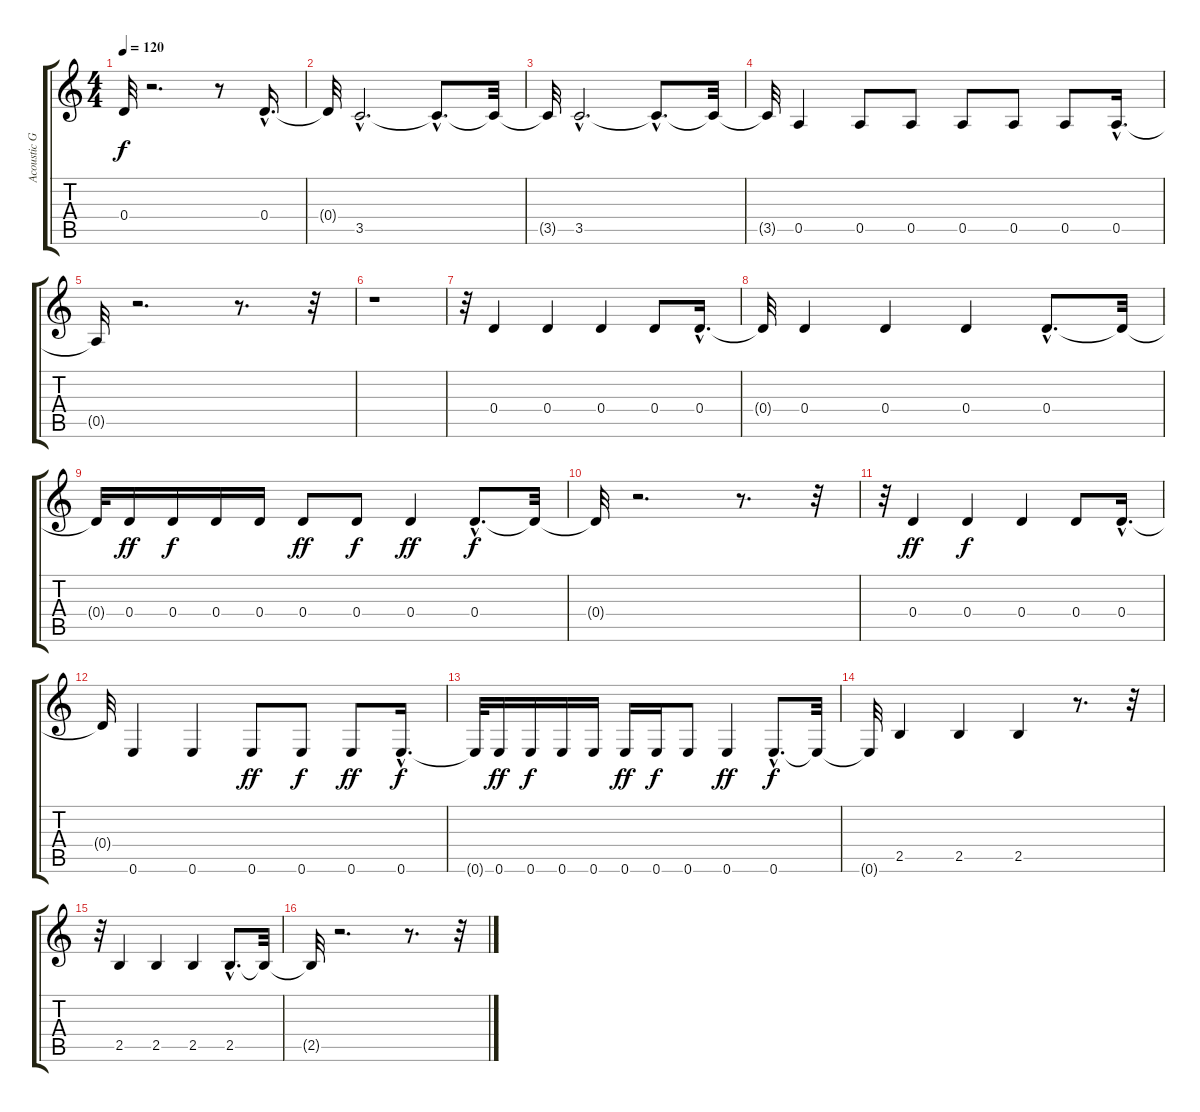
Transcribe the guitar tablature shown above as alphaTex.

\track ("Acoustic Guitar IV" "Acoustic G") {instrument acousticguitarnylon}
\staff {score tabs}
\tuning (E4 B3 G3 D3 A2 E2) {hide}
\ts (4 4)
\tempo 120
\clef g2
\ks c
0.4{t}.32{dy f} r.2{d} r.8 0.4{hac}.16{d} |
0.4{t}.32 3.5{hac}.2{d} 3.5{hac t}.8{d} 3.5{t}.32 |
3.5{t}.32 3.5{hac}.2{d} 3.5{hac t}.8{d} 3.5{t}.32 |
3.5{t}.32 0.5.4 0.5.8 0.5.8 0.5.8 0.5.8 0.5.8 0.5{hac}.16{d} |
0.5{t}.32 r.2{d} r.8{d} r.32 |
r.1 |
r.32 0.4.4 0.4.4 0.4.4 0.4.8 0.4{hac}.16{d} |
0.4{t}.32 0.4.4 0.4.4 0.4.4 0.4{hac}.8{d} 0.4{t}.32 |
0.4{t}.32 0.4.16{dy ff} 0.4.16{dy f} 0.4.16 0.4.16 0.4.8{dy ff} 0.4.8{dy f} 0.4.4{dy ff} 0.4{hac}.8{d dy f} 0.4{t}.32 |
0.4{t}.32 r.2{d} r.8{d} r.32 |
r.32 0.4.4{dy ff} 0.4.4{dy f} 0.4.4 0.4.8 0.4{hac}.16{d} |
0.4{t}.32 0.6.4 0.6.4 0.6.8{dy ff} 0.6.8{dy f} 0.6.8{dy ff} 0.6{hac}.16{d dy f} |
0.6{t}.32 0.6.16{dy ff} 0.6.16{dy f} 0.6.16 0.6.16 0.6.16{dy ff} 0.6.16{dy f} 0.6.8 0.6.4{dy ff} 0.6{hac}.8{d dy f} 0.6{t}.32 |
0.6{t}.32 2.5.4 2.5.4 2.5.4 r.8{d} r.32 |
r.32 2.5.4 2.5.4 2.5.4 2.5{hac}.8{d} 2.5{t}.32 |
2.5{t}.32 r.2{d} r.8{d} r.32
